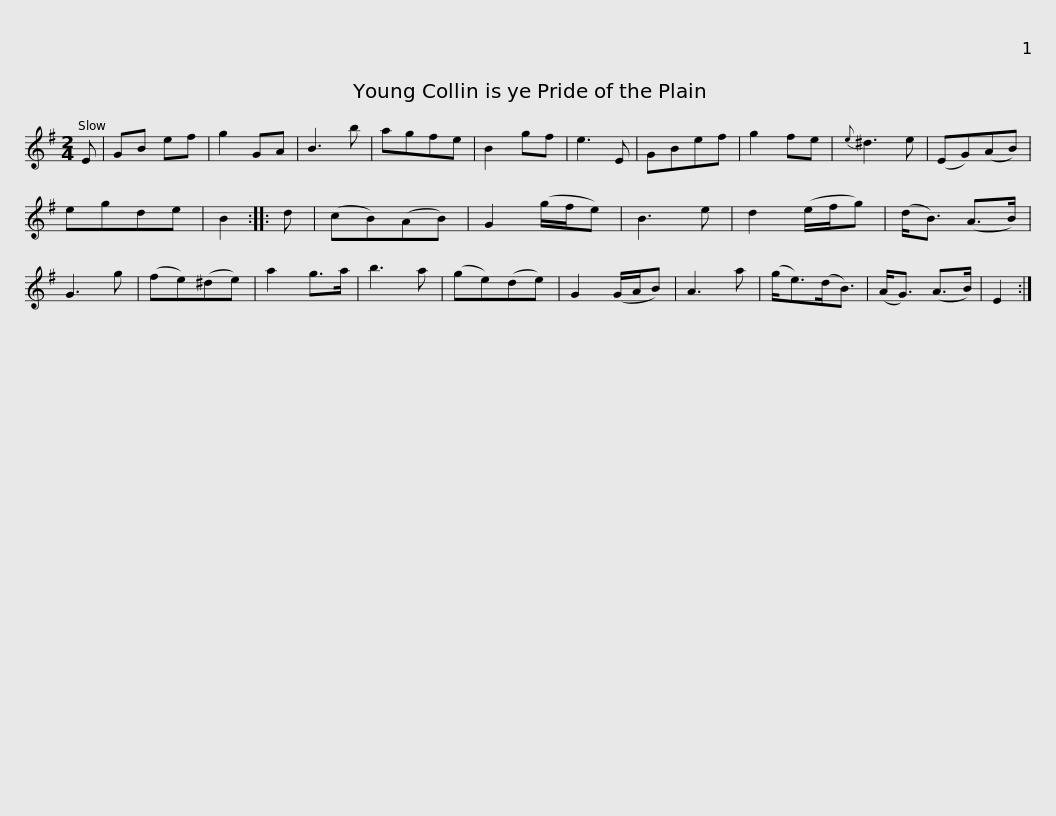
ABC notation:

X:1
L:1/8
M:2/4
I:linebreak $
K:G
V:1 treble
V:1
 E | GB ef | g2 GA | B3 b | agfe | %5
 B2 gf | e3 E | GBef | g2 fe |{e} ^d3 e | %10
 (EG)(AB) | egde |$ B2 :: d | (cB)(AB) | %15
 G2 (g/f/e) | B3 e | d2 (e/f/g) | (d<B) (A>B) | G3 g | %20
 (fe)(^de) | a2 g>a | b3 a | (ge)(de) |$ G2 (G/A/B) | %25
 A3 a | (g<e)(d<B) | (A<G) (A>B) | E2 :| %29
